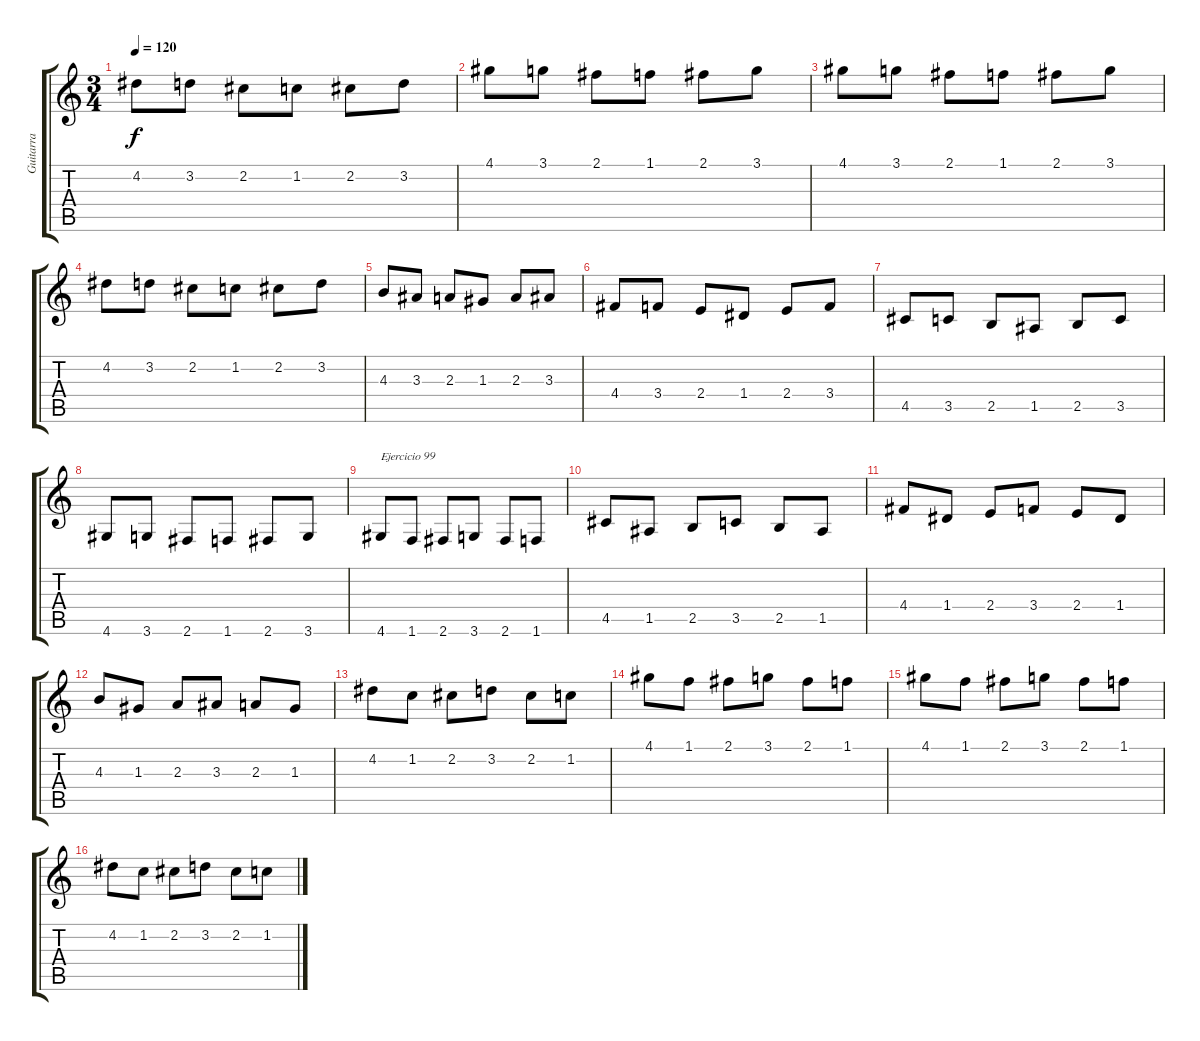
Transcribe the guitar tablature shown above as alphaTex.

\track ("Guitarra" "Guitarra") {instrument acousticguitarnylon}
\staff {score tabs}
\tuning (E4 B3 G3 D3 A2 E2) {hide}
\ts (3 4)
\tempo 120
\clef g2
\ks c
4.2.8{dy f} 3.2.8 2.2.8 1.2.8 2.2.8 3.2.8 |
4.1.8 3.1.8 2.1.8 1.1.8 2.1.8 3.1.8 |
4.1.8 3.1.8 2.1.8 1.1.8 2.1.8 3.1.8 |
4.2.8 3.2.8 2.2.8 1.2.8 2.2.8 3.2.8 |
4.3.8 3.3.8 2.3.8 1.3.8 2.3.8 3.3.8 |
4.4.8 3.4.8 2.4.8 1.4.8 2.4.8 3.4.8 |
4.5.8 3.5.8 2.5.8 1.5.8 2.5.8 3.5.8 |
4.6.8 3.6.8 2.6.8 1.6.8 2.6.8 3.6.8 |
4.6.8{txt "Ejercicio 99"} 1.6.8 2.6.8 3.6.8 2.6.8 1.6.8 |
4.5.8 1.5.8 2.5.8 3.5.8 2.5.8 1.5.8 |
4.4.8 1.4.8 2.4.8 3.4.8 2.4.8 1.4.8 |
4.3.8 1.3.8 2.3.8 3.3.8 2.3.8 1.3.8 |
4.2.8 1.2.8 2.2.8 3.2.8 2.2.8 1.2.8 |
4.1.8 1.1.8 2.1.8 3.1.8 2.1.8 1.1.8 |
4.1.8 1.1.8 2.1.8 3.1.8 2.1.8 1.1.8 |
4.2.8 1.2.8 2.2.8 3.2.8 2.2.8 1.2.8
